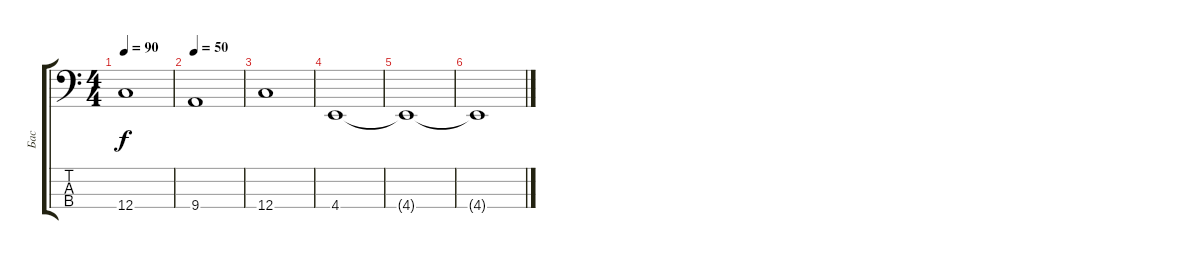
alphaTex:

\track ("Бас" "Бас") {instrument electricbassfinger}
\staff {score tabs}
\tuning (F2 C2 G1 C1) {hide}
\ts (4 4)
\tempo 90
\clef f4
\ks c
12.4.1{dy f} |
\tempo 50
9.4.1 |
12.4.1 |
4.4.1{volume 0} |
4.4{t}.1 |
4.4{t}.1
